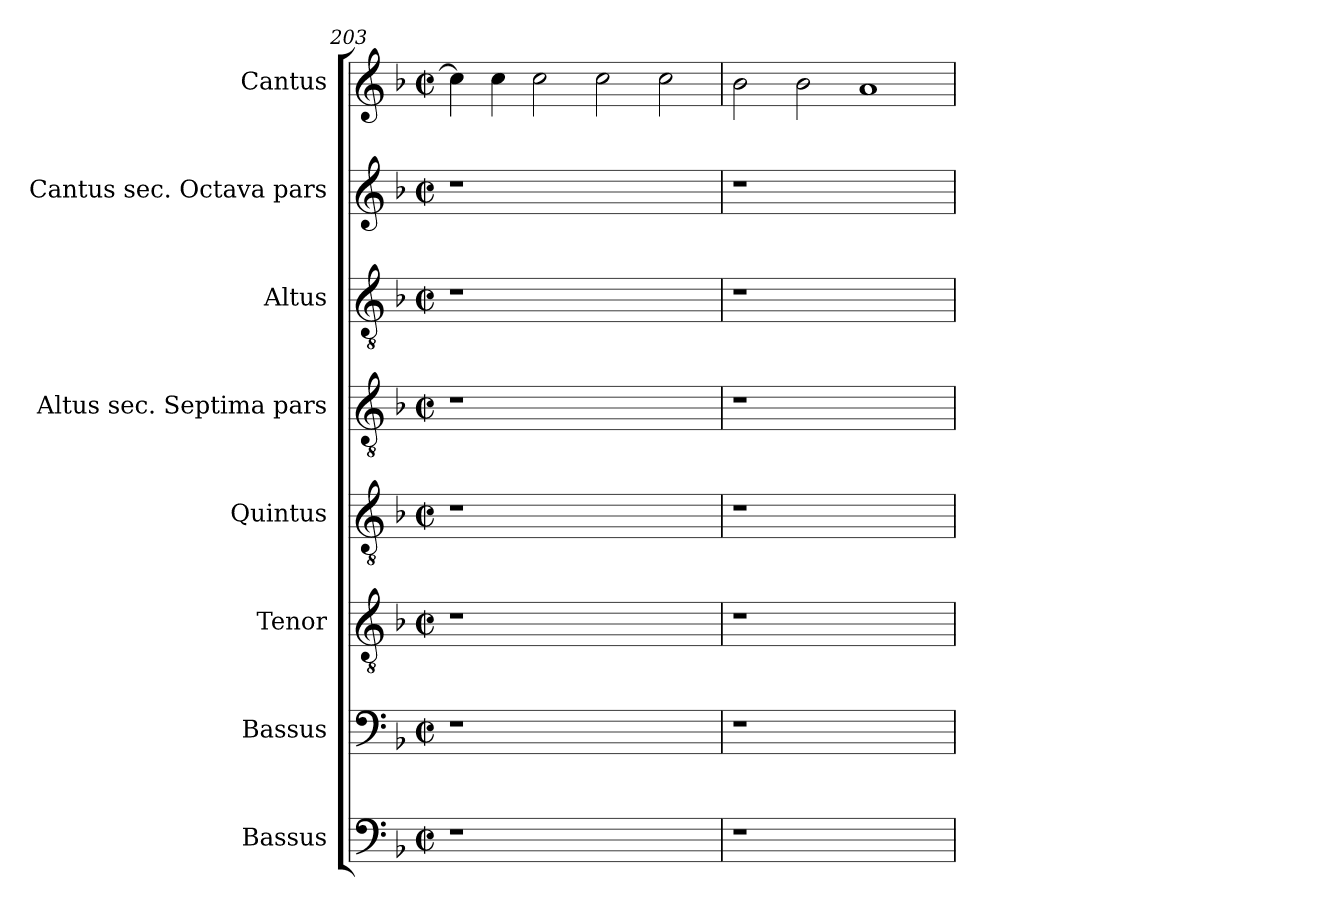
**kern	**kern	**kern	**kern	**kern	**kern	**kern	**kern
*part8	*part7	*part6	*part5	*part4	*part3	*part2	*part1
*staff8	*staff7	*staff6	*staff5	*staff4	*staff3	*staff2	*staff1
*I"Bassus	*I"Bassus	*I"Tenor	*I"Quintus	*I"Altus sec. Septima pars	*I"Altus	*I"Cantus sec. Octava pars	*I"Cantus
*	*I'Bassus	*I'Tenor	*I'Quintus	*	*I'Altus	*	*I'Cantus
*clefF4	*clefF4	*clefGv2	*clefGv2	*clefGv2	*clefGv2	*clefG2	*clefG2
*k[b-]	*k[b-]	*k[b-]	*k[b-]	*k[b-]	*k[b-]	*k[b-]	*k[b-]
*F:	*F:	*F:	*F:	*F:	*F:	*F:	*F:
*M2/2	*M2/2	*M2/2	*M2/2	*M2/2	*M2/2	*M2/2	*M2/2
*met(c|)	*met(c|)	*met(c|)	*met(c|)	*met(c|)	*met(c|)	*met(c|)	*met(c|)
=203	=203	=203	=203	=203	=203	=203	=203
1r	1r	1r	1r	1r	1r	1r	4cc\]
.	.	.	.	.	.	.	4cc\
.	.	.	.	.	.	.	2cc\
1ryy	1ryy	1ryy	1ryy	1ryy	1ryy	1ryy	2cc\
.	.	.	.	.	.	.	2cc\
!!LO:LB:g=z
=204	=204	=204	=204	=204	=204	=204	=204
1r	1r	1r	1r	1r	1r	1r	2b-\
.	.	.	.	.	.	.	2b-\
1ryy	1ryy	1ryy	1ryy	1ryy	1ryy	1ryy	1a
=	=	=	=	=	=	=	=
*-	*-	*-	*-	*-	*-	*-	*-
